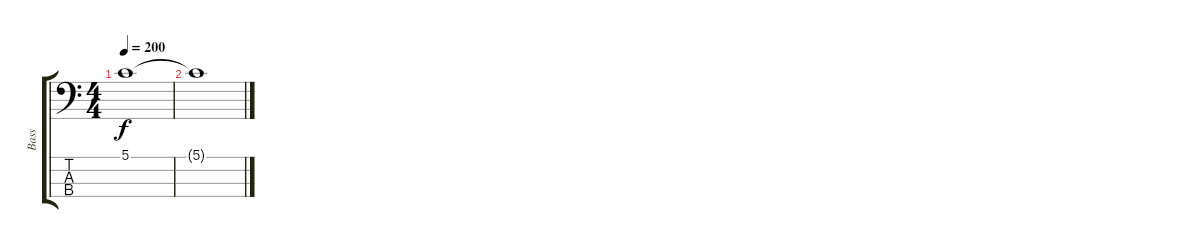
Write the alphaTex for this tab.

\track ("Bass" "Bass") {instrument fretlessbass}
\staff {score tabs}
\tuning (G2 D2 A1 E1) {hide}
\ts (4 4)
\tempo 200
\clef f4
\ks c
5.1{t}.1{dy f volume 7} |
5.1{t}.1
